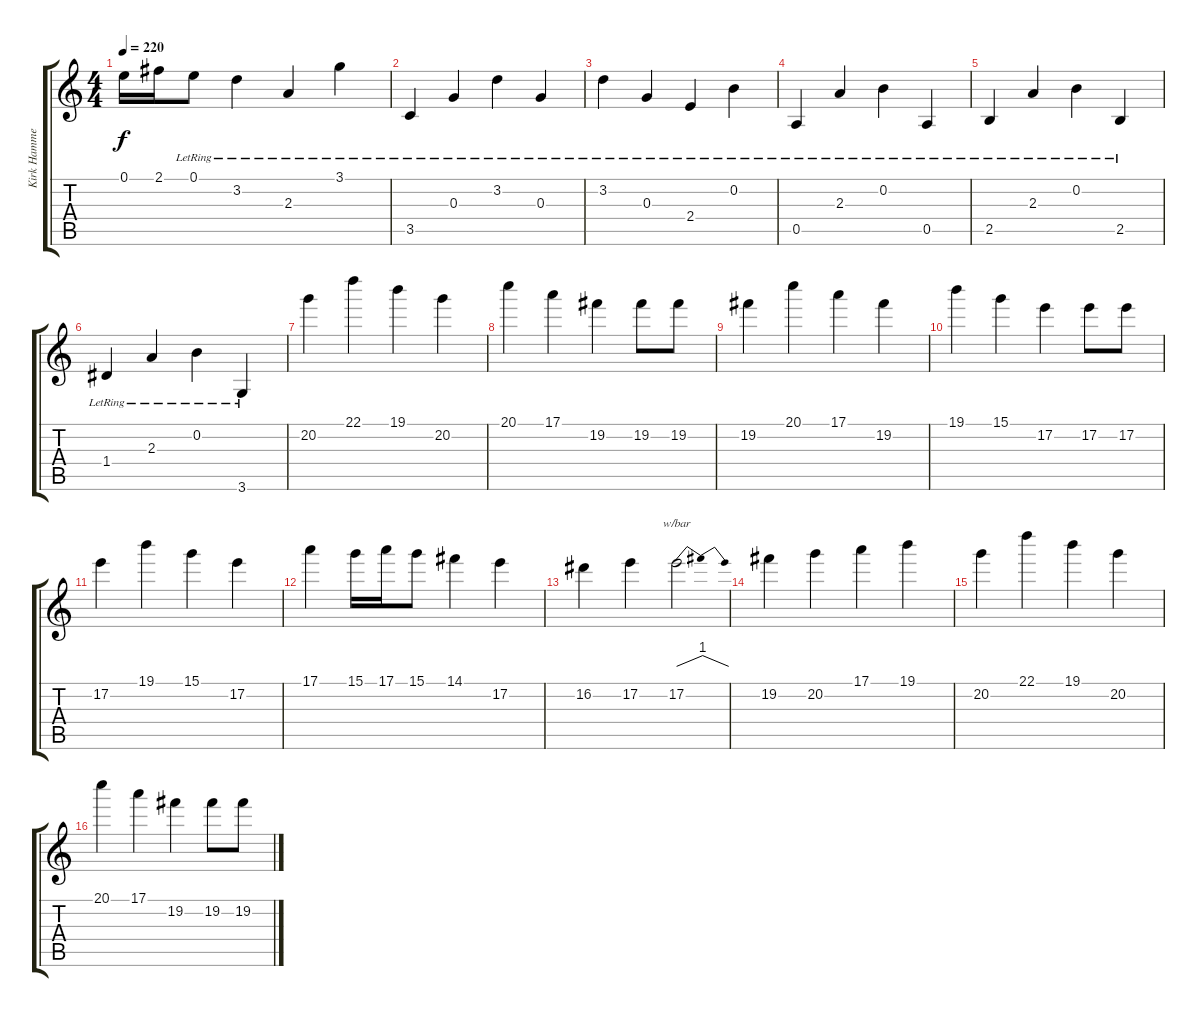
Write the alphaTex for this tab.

\track ("Kirk Hammett (Lead & Rithm Guitars)" "Kirk Hamme") {instrument distortionguitar}
\staff {score tabs}
\tuning (E4 B3 G3 D3 A2 E2) {hide}
\ts (4 4)
\tempo 220
\clef g2
\ks c
0.1.16{dy f} 2.1.16 0.1{lr}.8 3.2{lr}.4 2.3{lr}.4 3.1{lr}.4 |
3.5{lr}.4 0.3{lr}.4 3.2{lr}.4 0.3{lr}.4 |
3.2{lr}.4 0.3{lr}.4 2.4{lr}.4 0.2{lr}.4 |
0.5{lr}.4 2.3{lr}.4 0.2{lr}.4 0.5{lr}.4 |
2.5{lr}.4 2.3{lr}.4 0.2{lr}.4 2.5{lr}.4 |
1.4{lr}.4 2.3{lr}.4 0.2{lr}.4 3.6{lr}.4 |
20.2.4{instrument distortionguitar} 22.1.4 19.1.4 20.2.4 |
20.1.4 17.1.4 19.2.4 19.2.8 19.2.8 |
19.2.4 20.1.4 17.1.4 19.2.4 |
19.1.4 15.1.4 17.2.4 17.2.8 17.2.8 |
17.2.4 19.1.4 15.1.4 17.2.4 |
17.1.4 15.1.16 17.1.16 15.1.8 14.1.4 17.2.4 |
16.2.4 17.2.4 17.2.2{tbe (dip default 0 0 15 4 30 4 60 0)} |
19.2.4 20.2.4 17.1.4 19.1.4 |
20.2.4 22.1.4 19.1.4 20.2.4 |
20.1.4 17.1.4 19.2.4 19.2.8 19.2.8
